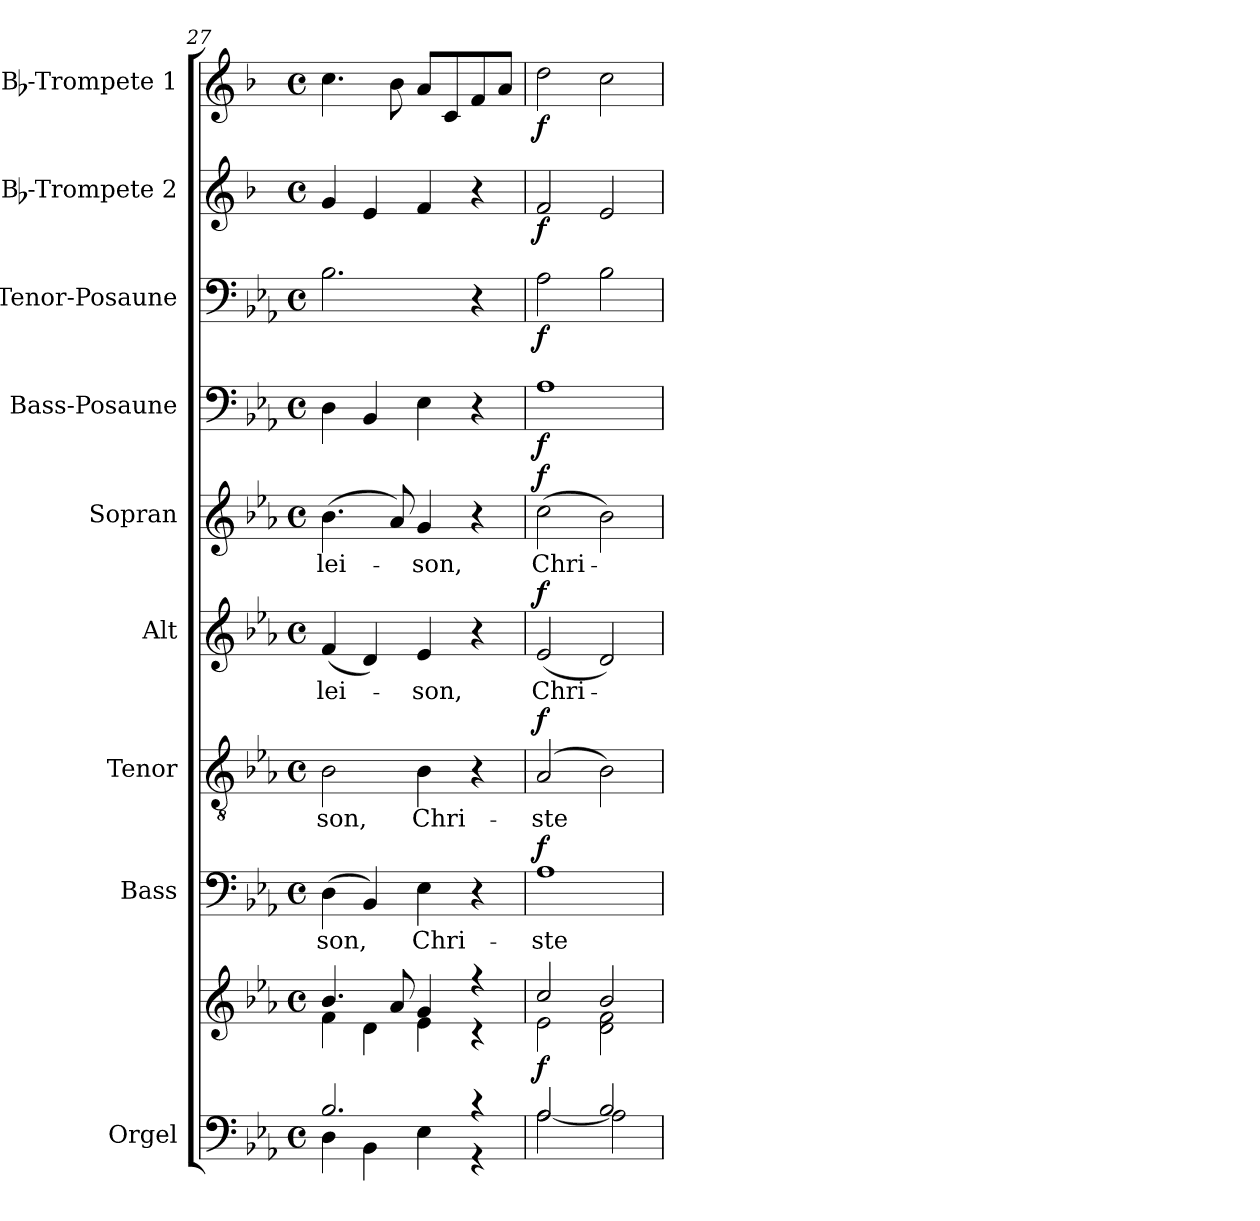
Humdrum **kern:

**kern	**kern	**dynam	**kern	**text	**dynam	**kern	**text	**dynam	**kern	**text	**dynam	**kern	**text	**dynam	**kern	**dynam	**kern	**dynam	**kern	**dynam	**kern	**dynam
*part9	*part9	*part9	*part8	*part8	*part8	*part7	*part7	*part7	*part6	*part6	*part6	*part5	*part5	*part5	*part4	*part4	*part3	*part3	*part2	*part2	*part1	*part1
*staff10	*staff9	*staff9/10	*staff8	*staff8	*staff8	*staff7	*staff7	*staff7	*staff6	*staff6	*staff6	*staff5	*staff5	*staff5	*staff4	*staff4	*staff3	*staff3	*staff2	*staff2	*staff1	*staff1
*I"Orgel	*	*	*I"Bass	*	*	*I"Tenor	*	*	*I"Alt	*	*	*I"Sopran	*	*	*I"Bass-Posaune	*	*I"Tenor-Posaune	*	*I"Bb-Trompete 2	*	*I"Bb-Trompete 1	*
*I'Org.	*	*	*I'B.	*	*	*I'T.	*	*	*I'A.	*	*	*I'S.	*	*	*I'B. Pos.	*	*I'T. Pos.	*	*I'Trp. 2	*	*I'Trp. 1	*
*clefF4	*clefG2	*	*clefF4	*	*	*clefGv2	*	*	*clefG2	*	*	*clefG2	*	*	*clefF4	*	*clefF4	*	*clefG2	*	*clefG2	*
*	*	*	*	*	*	*	*	*	*	*	*	*	*	*	*	*	*	*	*ITrd1c2	*	*ITrd1c2	*
*k[b-e-a-]	*k[b-e-a-]	*	*k[b-e-a-]	*	*	*k[b-e-a-]	*	*	*k[b-e-a-]	*	*	*k[b-e-a-]	*	*	*k[b-e-a-]	*	*k[b-e-a-]	*	*k[b-e-a-]	*	*k[b-e-a-]	*
*E-:	*E-:	*	*E-:	*	*	*E-:	*	*	*E-:	*	*	*E-:	*	*	*E-:	*	*E-:	*	*E-:	*	*E-:	*
*M4/4	*M4/4	*	*M4/4	*	*	*M4/4	*	*	*M4/4	*	*	*M4/4	*	*	*M4/4	*	*M4/4	*	*M4/4	*	*M4/4	*
*met(c)	*met(c)	*	*met(c)	*	*	*met(c)	*	*	*met(c)	*	*	*met(c)	*	*	*met(c)	*	*met(c)	*	*met(c)	*	*met(c)	*
=27	=27	=27	=27	=27	=27	=27	=27	=27	=27	=27	=27	=27	=27	=27	=27	=27	=27	=27	=27	=27	=27	=27
*^	*^	*	*	*	*	*	*	*	*	*	*	*	*	*	*	*	*	*	*	*	*	*
!	!	!	!	!	!	!LO:LY:b	!	!	!LO:LY:b	!	!	!LO:LY:b	!	!	!LO:LY:b	!	!	!	!	!	!	!	!	!
2.B-/	4D\	4.b-/	4f\	.	(>4D\	-son,	.	2B-\	-son,	.	(<4f/	-lei-	.	(>4.b-\	-lei-	.	4D\	.	2.B-\	.	4f/	.	4.b-\	.
.	4BB-\	.	4d\	.	4BB-/)	.	.	.	.	.	4d/)	.	.	.	.	.	4BB-/	.	.	.	4d/	.	.	.
.	.	8a-/	.	.	.	.	.	.	.	.	.	.	.	8a-/)	.	.	.	.	.	.	.	.	8a-\	.
!	!	!	!	!	!	!LO:LY:b	!	!	!LO:LY:b	!	!	!LO:LY:b	!	!	!LO:LY:b	!	!	!	!	!	!	!	!	!
.	4E-\	4g/	4e-\	.	4E-\	Chri-	.	4B-\	Chri-	.	4e-/	-son,	.	4g/	-son,	.	4E-\	.	.	.	4e-/	.	8g/L	.
.	.	.	.	.	.	.	.	.	.	.	.	.	.	.	.	.	.	.	.	.	.	.	8B-/	.
4r	4r	4r	4r	.	4r	.	.	4r	.	.	4r	.	.	4r	.	.	4r	.	4r	.	4r	.	8e-/	.
.	.	.	.	.	.	.	.	.	.	.	.	.	.	.	.	.	.	.	.	.	.	.	8g/J	.
=28	=28	=28	=28	=28	=28	=28	=28	=28	=28	=28	=28	=28	=28	=28	=28	=28	=28	=28	=28	=28	=28	=28	=28	=28
!	!	!	!	!LO:DY:b	!	!LO:LY:b	!LO:DY:a	!	!LO:LY:b	!LO:DY:a	!	!LO:LY:b	!LO:DY:a	!	!LO:LY:b	!LO:DY:a	!	!LO:DY:b	!	!LO:DY:b	!	!LO:DY:b	!	!LO:DY:b
2A-/	[<2A-\	2cc/	2e-\	f	1A-	-ste	f	(2A-/	-ste	f	(<2e-/	Chri-	f	(>2cc\	Chri-	f	1A-	f	2A-\	f	2e-/	f	2cc\	f
2B-/	2A-\]	2b-/	2d\ 2f\	.	.	.	.	2B-\)	.	.	2d/)	.	.	2b-\)	.	.	.	.	2B-\	.	2d/	.	2b-\	.
*v	*v	*	*	*	*	*	*	*	*	*	*	*	*	*	*	*	*	*	*	*	*	*	*	*
*	*v	*v	*	*	*	*	*	*	*	*	*	*	*	*	*	*	*	*	*	*	*	*	*
=	=	=	=	=	=	=	=	=	=	=	=	=	=	=	=	=	=	=	=	=	=	=
*-	*-	*-	*-	*-	*-	*-	*-	*-	*-	*-	*-	*-	*-	*-	*-	*-	*-	*-	*-	*-	*-	*-
